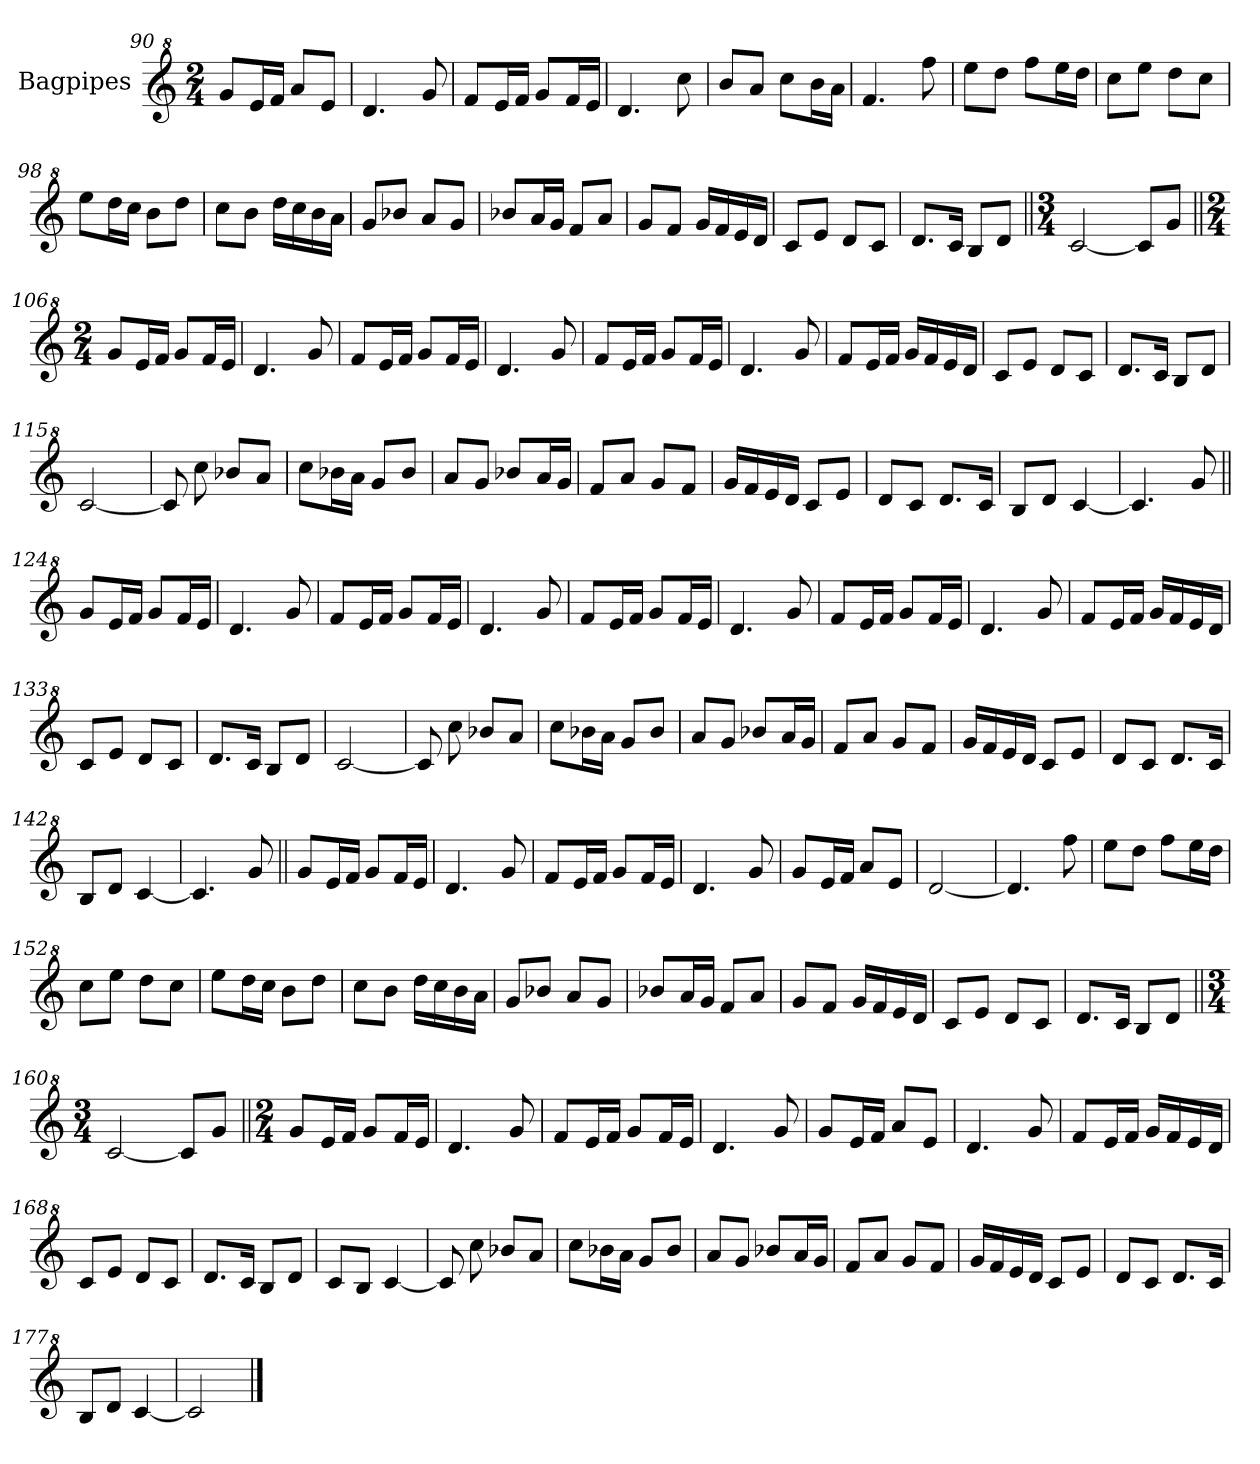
**kern
*part1
*staff1
*I"Bagpipes
*I'Bag
*clefG^2
*k[]
*M2/4
=90
8gg/L
16ee/L
16ff/JJ
8aa/L
8ee/J
=91
4.dd/
8gg/
=92
8ff/L
16ee/L
16ff/JJ
8gg/L
16ff/L
16ee/JJ
=93
4.dd/
8ccc\
=94
8bb/L
8aa/J
8ccc\L
16bb\L
16aa\JJ
=95
4.ff/
8fff\
=96
8eee\L
8ddd\J
8fff\L
16eee\L
16ddd\JJ
=97
8ccc\L
8eee\J
8ddd\L
8ccc\J
!!LO:LB:g=z
=98
8eee\L
16ddd\L
16ccc\JJ
8bb\L
8ddd\J
=99
8ccc\L
8bb\J
16ddd\LL
16ccc\
16bb\
16aa\JJ
=100
8gg/L
8bb-X/J
8aa/L
8gg/J
=101
8bb-X/L
16aa/L
16gg/JJ
8ff/L
8aa/J
=102
8gg/L
8ff/J
16gg/LL
16ff/
16ee/
16dd/JJ
=103
8cc/L
8ee/J
8dd/L
8cc/J
=104
8.dd/L
16cc/Jk
8b/L
8dd/J
=105||
*M3/4
[2cc/
8cc/L]
8gg/J
!!LO:PB:g=z
=106||
*M2/4
8gg/L
16ee/L
16ff/JJ
8gg/L
16ff/L
16ee/JJ
=107
4.dd/
8gg/
=108
8ff/L
16ee/L
16ff/JJ
8gg/L
16ff/L
16ee/JJ
=109
4.dd/
8gg/
=110
8ff/L
16ee/L
16ff/JJ
8gg/L
16ff/L
16ee/JJ
=111
4.dd/
8gg/
=112
8ff/L
16ee/L
16ff/JJ
16gg/LL
16ff/
16ee/
16dd/JJ
=113
8cc/L
8ee/J
8dd/L
8cc/J
!!LO:LB:g=z
=114
8.dd/L
16cc/Jk
8b/L
8dd/J
=115
[2cc/
=116
8cc/]
8ccc\
8bb-X/L
8aa/J
=117
8ccc\L
16bb-X\L
16aa\JJ
8gg/L
8bb-/J
=118
8aa/L
8gg/J
8bb-X/L
16aa/L
16gg/JJ
=119
8ff/L
8aa/J
8gg/L
8ff/J
=120
16gg/LL
16ff/
16ee/
16dd/JJ
8cc/L
8ee/J
=121
8dd/L
8cc/J
8.dd/L
16cc/Jk
=122
8b/L
8dd/J
[4cc/
!!LO:LB:g=z
=123
4.cc/]
8gg/
=124||
8gg/L
16ee/L
16ff/JJ
8gg/L
16ff/L
16ee/JJ
=125
4.dd/
8gg/
=126
8ff/L
16ee/L
16ff/JJ
8gg/L
16ff/L
16ee/JJ
=127
4.dd/
8gg/
=128
8ff/L
16ee/L
16ff/JJ
8gg/L
16ff/L
16ee/JJ
=129
4.dd/
8gg/
=130
8ff/L
16ee/L
16ff/JJ
8gg/L
16ff/L
16ee/JJ
=131
4.dd/
8gg/
!!LO:LB:g=z
=132
8ff/L
16ee/L
16ff/JJ
16gg/LL
16ff/
16ee/
16dd/JJ
=133
8cc/L
8ee/J
8dd/L
8cc/J
=134
8.dd/L
16cc/Jk
8b/L
8dd/J
=135
[2cc/
=136
8cc/]
8ccc\
8bb-X/L
8aa/J
=137
8ccc\L
16bb-X\L
16aa\JJ
8gg/L
8bb-/J
=138
8aa/L
8gg/J
8bb-X/L
16aa/L
16gg/JJ
=139
8ff/L
8aa/J
8gg/L
8ff/J
=140
16gg/LL
16ff/
16ee/
16dd/JJ
8cc/L
8ee/J
!!LO:LB:g=z
=141
8dd/L
8cc/J
8.dd/L
16cc/Jk
=142
8b/L
8dd/J
[4cc/
=143
4.cc/]
8gg/
=144||
8gg/L
16ee/L
16ff/JJ
8gg/L
16ff/L
16ee/JJ
=145
4.dd/
8gg/
=146
8ff/L
16ee/L
16ff/JJ
8gg/L
16ff/L
16ee/JJ
=147
4.dd/
8gg/
=148
8gg/L
16ee/L
16ff/JJ
8aa/L
8ee/J
=149
[2dd/
=150
4.dd/]
8fff\
!!LO:LB:g=z
=151
8eee\L
8ddd\J
8fff\L
16eee\L
16ddd\JJ
=152
8ccc\L
8eee\J
8ddd\L
8ccc\J
=153
8eee\L
16ddd\L
16ccc\JJ
8bb\L
8ddd\J
=154
8ccc\L
8bb\J
16ddd\LL
16ccc\
16bb\
16aa\JJ
=155
8gg/L
8bb-X/J
8aa/L
8gg/J
=156
8bb-X/L
16aa/L
16gg/JJ
8ff/L
8aa/J
=157
8gg/L
8ff/J
16gg/LL
16ff/
16ee/
16dd/JJ
=158
8cc/L
8ee/J
8dd/L
8cc/J
!!LO:LB:g=z
=159
8.dd/L
16cc/Jk
8b/L
8dd/J
=160||
*M3/4
[2cc/
8cc/L]
8gg/J
=161||
*M2/4
8gg/L
16ee/L
16ff/JJ
8gg/L
16ff/L
16ee/JJ
=162
4.dd/
8gg/
=163
8ff/L
16ee/L
16ff/JJ
8gg/L
16ff/L
16ee/JJ
=164
4.dd/
8gg/
=165
8gg/L
16ee/L
16ff/JJ
8aa/L
8ee/J
=166
4.dd/
8gg/
!!LO:LB:g=z
=167
8ff/L
16ee/L
16ff/JJ
16gg/LL
16ff/
16ee/
16dd/JJ
=168
8cc/L
8ee/J
8dd/L
8cc/J
=169
8.dd/L
16cc/Jk
8b/L
8dd/J
=170
8cc/L
8b/J
[4cc/
=171
8cc/]
8ccc\
8bb-X/L
8aa/J
=172
8ccc\L
16bb-X\L
16aa\JJ
8gg/L
8bb-/J
=173
8aa/L
8gg/J
8bb-X/L
16aa/L
16gg/JJ
=174
8ff/L
8aa/J
8gg/L
8ff/J
!!LO:LB:g=z
=175
16gg/LL
16ff/
16ee/
16dd/JJ
8cc/L
8ee/J
=176
8dd/L
8cc/J
8.dd/L
16cc/Jk
=177
8b/L
8dd/J
[4cc/
=178
2cc/]
==
*-
